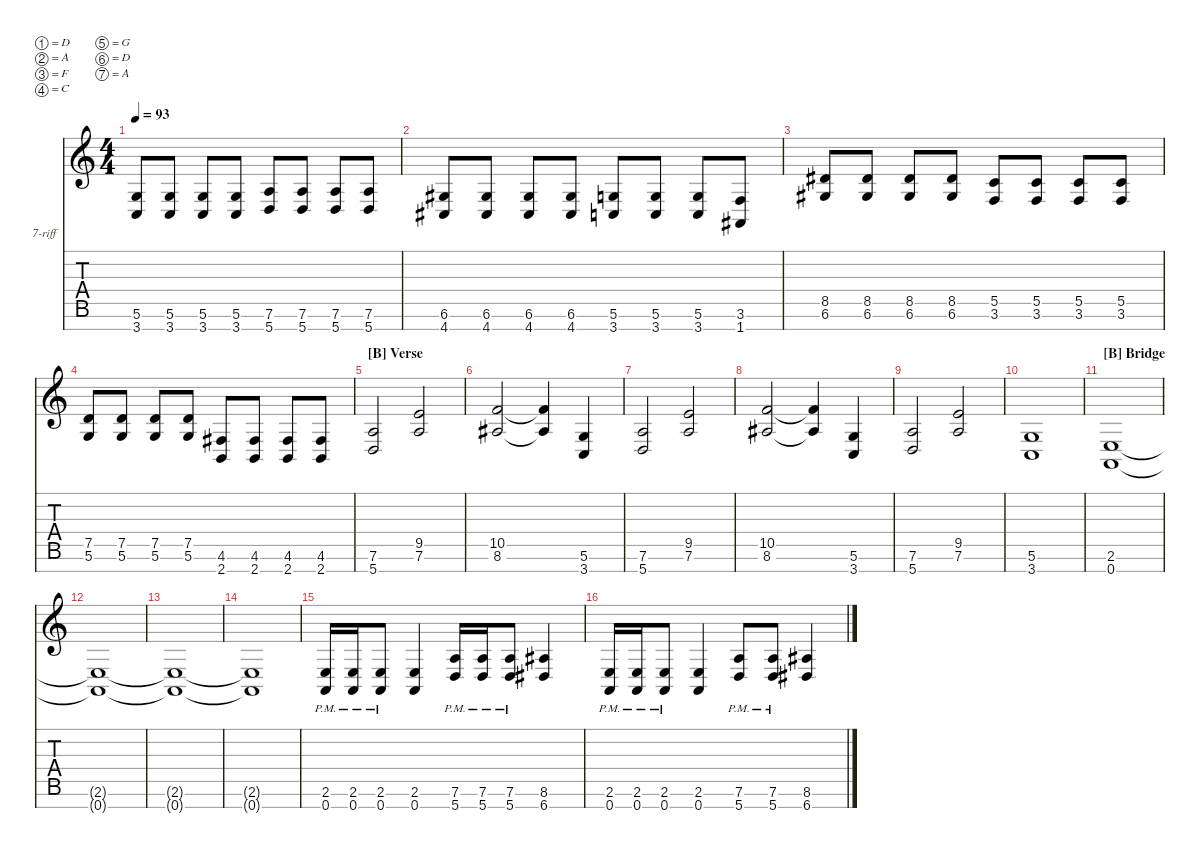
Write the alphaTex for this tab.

\defaultSystemsLayout 4
\hideDynamics
\bracketExtendMode nobrackets
\firstSystemTrackNameOrientation horizontal
\otherSystemsTrackNameOrientation horizontal
\track ("Guitar - Rhytm" "7-riff") {defaultSystemsLayout 4 instrument distortionguitar}
\staff {score tabs}
\tuning (D4 A3 F3 C3 G2 D2 A1)
\ts (4 4)
\scale
0.990621
\tempo 93
\accidentals auto
\clef g2
\ottava regular
\simile none
\scale
1.10793
\ks c
(3.7 5.6).8{dy f beam Up} (3.7 5.6).8{beam Up} (3.7 5.6).8{beam Up} (3.7 5.6).8{beam Up} (5.7 7.6).8{beam Up} (5.7 7.6).8{beam Up} (5.7 7.6).8{beam Up} (5.7 7.6).8{beam Up} |
\scale
0.948516
\scale
0.944095 (4.7{acc #} 6.6{acc #}).8{beam Up} (4.7{acc #} 6.6{acc #}).8{beam Up} (4.7{acc #} 6.6{acc #}).8{beam Up} (4.7{acc #} 6.6{acc #}).8{beam Up} (3.7 5.6).8{beam Up} (3.7 5.6).8{beam Up} (3.7 5.6).8{beam Up} (1.7{acc #} 3.6).8{beam Up} |
\scale
0.948516
\scale
0.944095 (6.6{acc #} 8.5{acc #}).8{beam Up} (6.6{acc #} 8.5{acc #}).8{beam Up} (6.6{acc #} 8.5{acc #}).8{beam Up} (6.6{acc #} 8.5{acc #}).8{beam Up} (3.6 5.5).8{beam Up} (3.6 5.5).8{beam Up} (3.6 5.5).8{beam Up} (3.6 5.5).8{beam Up} |
\scale
1.09919
\scale
1.00388 (5.6 7.5).8{beam Up} (5.6 7.5).8{beam Up} (5.6 7.5).8{beam Up} (5.6 7.5).8{beam Up} (2.7 4.6{acc #}).8{beam Up} (2.7 4.6{acc #}).8{beam Up} (2.7 4.6{acc #}).8{beam Up} (2.7 4.6{acc #}).8{beam Up} |
\section ("B" "Verse")
\scale
0.977463
\scale
1.10708 (5.7 7.6).2{beam Up} (7.6 9.5).2{beam Up} |
\scale
0.945884
\scale
0.953779 (8.6{acc #} 10.5).2{beam Up} (8.6{t acc #} 10.5{t}).4{beam Up} (3.7 5.6).4{beam Up} |
\scale
0.977463
\scale
0.985358 (5.7 7.6).2{beam Up} (7.6 9.5).2{beam Up} |
\scale
1.06761
\scale
0.953779 (8.6{acc #} 10.5).2{beam Up} (8.6{t acc #} 10.5{t}).4{beam Up} (3.7 5.6).4{beam Up} |
\scale
1.09129
\scale
1.08687 (5.7 7.6).2{beam Up} (7.6 9.5).2{beam Up} |
\scale
0.969568
\scale
0.982832 (3.7 5.6).1{beam Up} |
\section ("B" "Bridge")
\scale
0.969568
\scale
0.965147 (0.7 2.6).1{beam Up} |
\scale
0.969568
\scale
0.965147 (0.7{t} 2.6{t}).1{beam Up} |
\scale
1.09129
\scale
1.09129 (0.7{t} 2.6{t}).1{beam Up} |
\scale
0.969568
\scale
0.969568 (0.7{t} 2.6{t}).1{beam Up} |
\scale
0.969568
\scale
0.969568 (2.6{pm} 0.7{pm}).16{beam Up} (2.6{pm} 0.7{pm}).16{beam Up} (2.6{pm} 0.7{pm}).8{beam Up} (2.6 0.7).4{beam Up} (5.7{pm} 7.6{pm}).16{beam Up} (5.7{pm} 7.6{pm}).16{beam Up} (5.7{pm} 7.6{pm}).8{beam Up} (6.7{acc #} 8.6{acc #}).4{beam Up} |
\scale
1.09129
\scale
0.969568 (2.6{pm} 0.7{pm}).16{beam Up} (2.6{pm} 0.7{pm}).16{beam Up} (2.6{pm} 0.7{pm}).8{beam Up} (2.6 0.7).4{beam Up} (5.7{pm} 7.6{pm}).8{beam Up} (5.7{pm} 7.6{pm}).8{beam Up} (6.7{acc #} 8.6{acc #}).4{beam Up}
